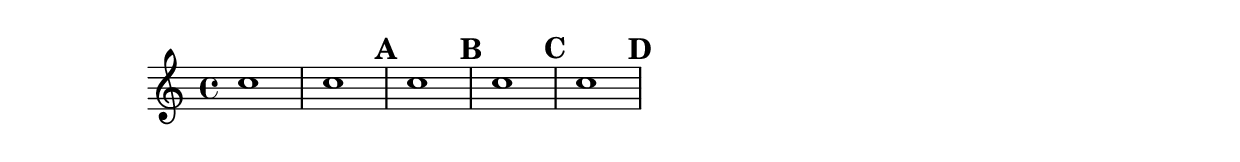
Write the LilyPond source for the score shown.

\header { texidoc= "

Marks can be printed as numbers.  
By setting @code{markFormatter} we may choose a different style of mark printing. Also, marks can be specified manually, with a markup argument." 
	  
      }

\version "2.3.22"
\score {
   \relative c''{
    \set Score.markFormatter = #format-mark-numbers 
  c1 | \mark \markup { \musicglyph #"scripts-coda" }
  c1 | \mark \default
  c1 | \mark \default
    \set Score.markFormatter = #(lambda (mark  context)
	(make-box-markup (format-mark-numbers mark context)))
	
    c1 | \mark \default
    c1 | \mark \default
  }
}

